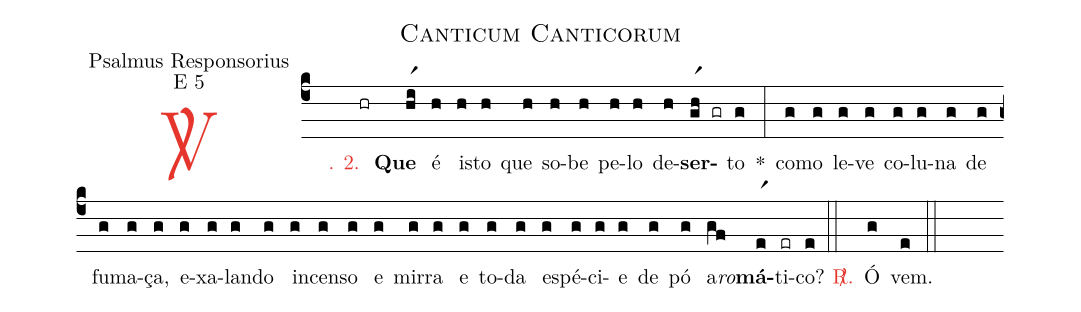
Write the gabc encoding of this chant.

name: Canticum Canticorum;
office-part: Psalmus Responsorius;
mode: E 5;
%%
(c4)

<c><sp>V/</sp>. 2.</c>() (hr)<b>Que</b>(hr1i) é(h) is(h)to(h) que(h) so(h)be(h) pe(h)lo(h) de(h)<b>ser</b>(gr1h gr)to(g) *(:) co(g)mo(g) le(g)ve(g) co(g)lu(g)na(g) de(g) fu(g)ma(g)ça,(g) e(g)xa(g)lan(g)do(g) in(g)cen(g)so(g) e(g) mir(g)ra(g) e(g) to(g)da(g) es(g)pé(g)ci(g)e(g) de(g) pó(g) a<i>ro</i>(gf)<b>má</b>(er1)ti(er)co?(e)

(::)

<c><sp>R/</sp>.</c>() Ó(g) vem.(e)

(::)
